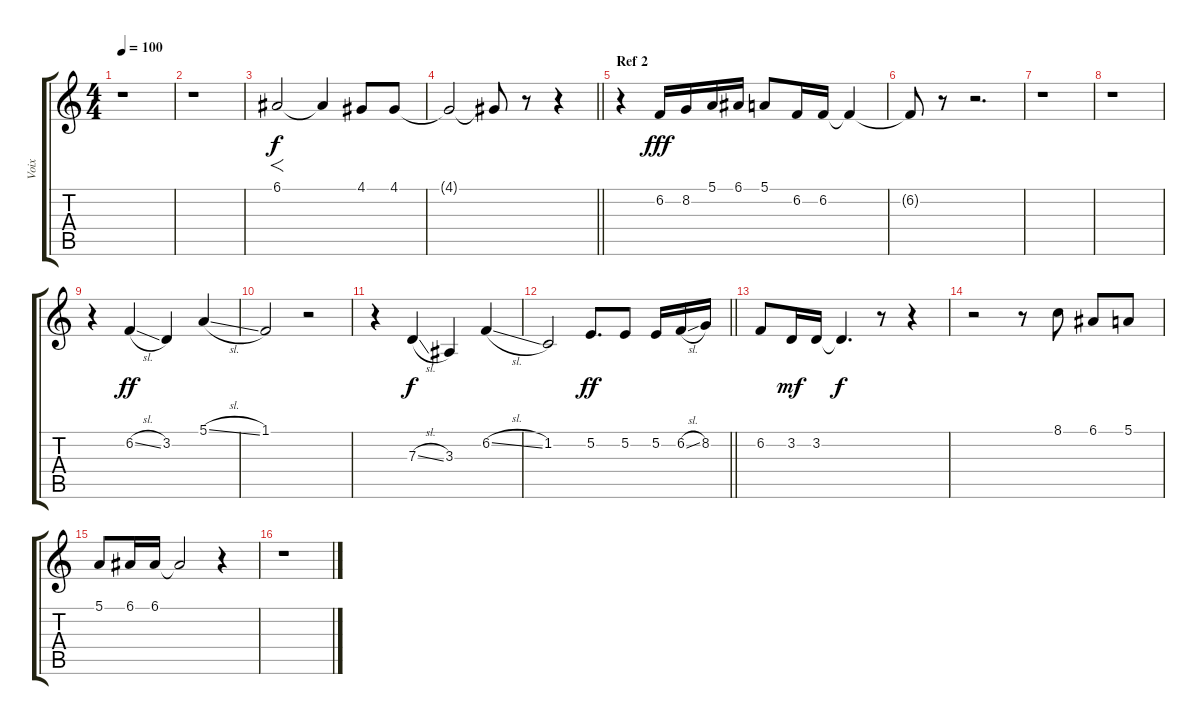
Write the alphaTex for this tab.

\track ("Voix" "Voix") {instrument clarinet}
\staff {score tabs}
\tuning (E4 B3 G3 D3 A2 E2) {hide}
\ts (4 4)
\tempo 100
\clef g2
\ks c
r.1{dy f} |
r.1 |
6.1.2{f} 6.1{t}.4 4.1.8 4.1.8 |
\barLineRight lightlight
4.1{t}.2 4.1{t}.8 r.8 r.4 |
\section ("" "Ref 2")
r.4 6.2.16{dy fff} 8.2.16 5.1.16 6.1.16 5.1.8 6.2.16 6.2.16 6.2{t}.4 |
6.2{t}.8 r.8 r.2{d} |
r.1 |
r.1 |
r.4 6.2{sl}.4{dy ff} 3.2.4 5.1{sl}.4 |
1.1.2 r.2 |
r.4 7.3{sl}.4{dy f} 3.3.4 6.2{sl}.4 |
\barLineRight lightlight
1.2.2 5.2.8{d dy ff} 5.2.8 5.2.16 6.2{sl}.16 8.2.16 |
6.2.8 3.2.16{dy mf} 3.2.16 3.2{t}.4{d dy f} r.8 r.4 |
r.2 r.8 8.1.8 6.1.8 5.1.8 |
5.1.8 6.1.16 6.1.16 6.1{t}.2 r.4 |
r.1
